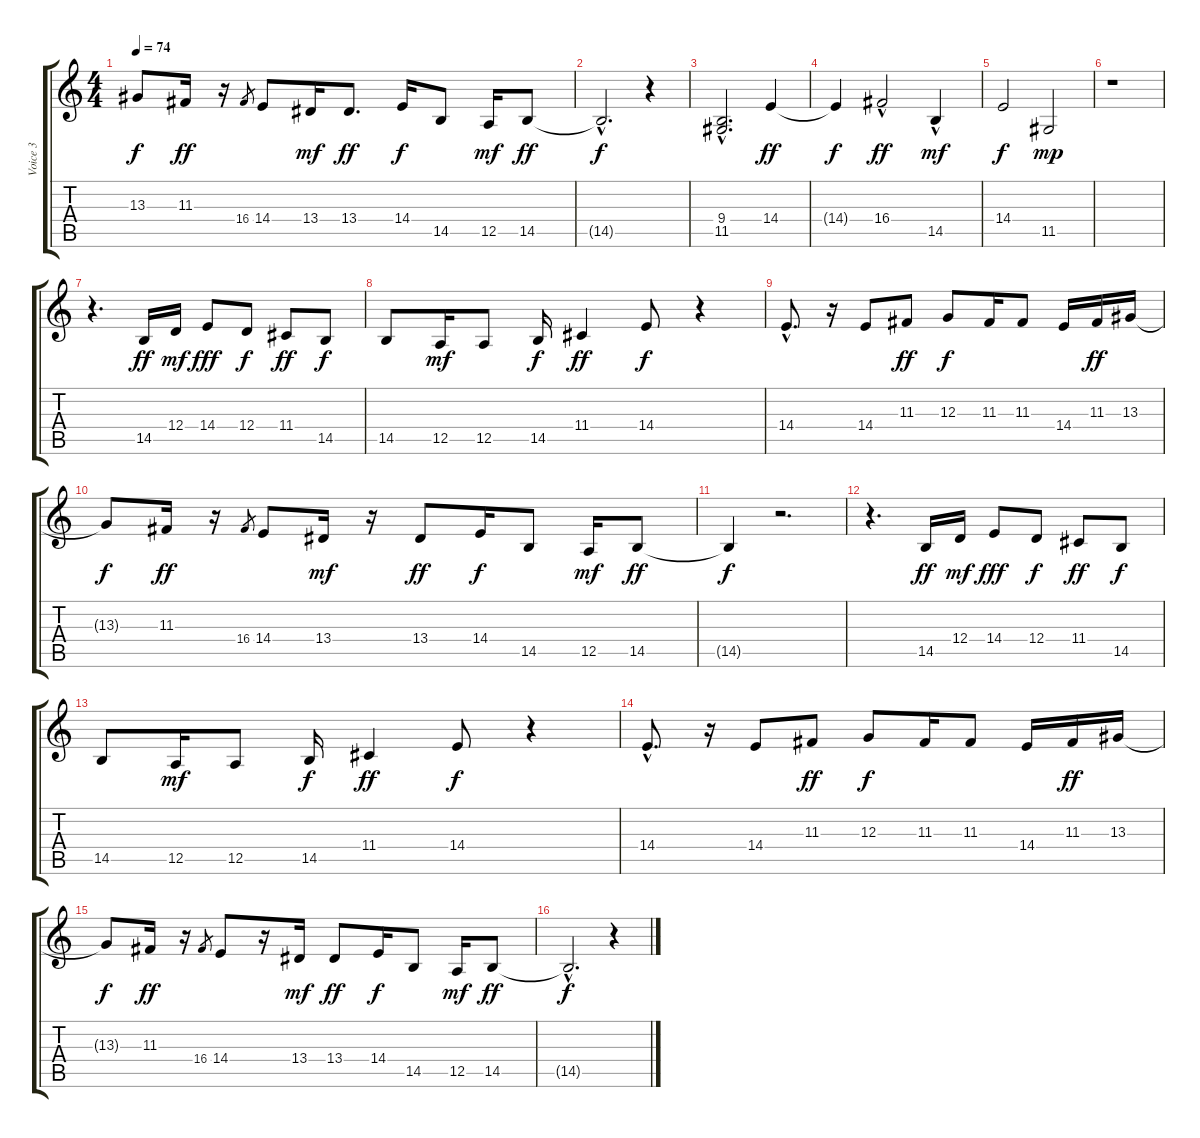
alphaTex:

\track ("Voice 3" "Voice 3") {instrument choiraahs}
\staff {score tabs}
\tuning (E4 B3 G3 D3 A2 E2) {hide}
\ts (4 4)
\tempo 74
\clef g2
\ks c
13.3.8{dy f} 11.3.16{dy ff} r.16 16.4.8{gr} 14.4.8 13.4.16{dy mf} 13.4.8{d dy ff} 14.4.16{dy f} 14.5.8 12.5.16{dy mf} 14.5.8{dy ff} |
14.5{hac t}.2{d dy f} r.4 |
(9.4{hac} 11.5{hac}).2{d} 14.4.4{dy ff} |
14.4{t}.4{dy f} 16.4{hac}.2{dy ff} 14.5{hac}.4{dy mf} |
14.4.2{dy f} 11.5.2{dy mp} |
r.1 |
r.4{d} 14.5.16{dy ff} 12.4.16{dy mf} 14.4.8{dy fff} 12.4.8{dy f} 11.4.8{dy ff} 14.5.8{dy f} |
14.5.8 12.5.16{dy mf} 12.5.8 14.5.16{dy f} 11.4.4{dy ff} 14.4.8{dy f} r.4 |
14.4{hac}.8{d} r.16 14.4.8 11.3.8{dy ff} 12.3.8{dy f} 11.3.16 11.3.8 14.4.16 11.3.16{dy ff} 13.3.16 |
13.3{t}.8{dy f} 11.3.16{dy ff} r.16 16.4.8{gr} 14.4.8 13.4.16{dy mf} r.16 13.4.8{dy ff} 14.4.16{dy f} 14.5.8 12.5.16{dy mf} 14.5.8{dy ff} |
14.5{t}.4{dy f} r.2{d} |
r.4{d} 14.5.16{dy ff} 12.4.16{dy mf} 14.4.8{dy fff} 12.4.8{dy f} 11.4.8{dy ff} 14.5.8{dy f} |
14.5.8 12.5.16{dy mf} 12.5.8 14.5.16{dy f} 11.4.4{dy ff} 14.4.8{dy f} r.4 |
14.4{hac}.8{d} r.16 14.4.8 11.3.8{dy ff} 12.3.8{dy f} 11.3.16 11.3.8 14.4.16 11.3.16{dy ff} 13.3.16 |
13.3{t}.8{dy f} 11.3.16{dy ff} r.16 16.4.8{gr} 14.4.8 r.16 13.4.16{dy mf} 13.4.8{dy ff} 14.4.16{dy f} 14.5.8 12.5.16{dy mf} 14.5.8{dy ff} |
14.5{hac t}.2{d dy f} r.4
